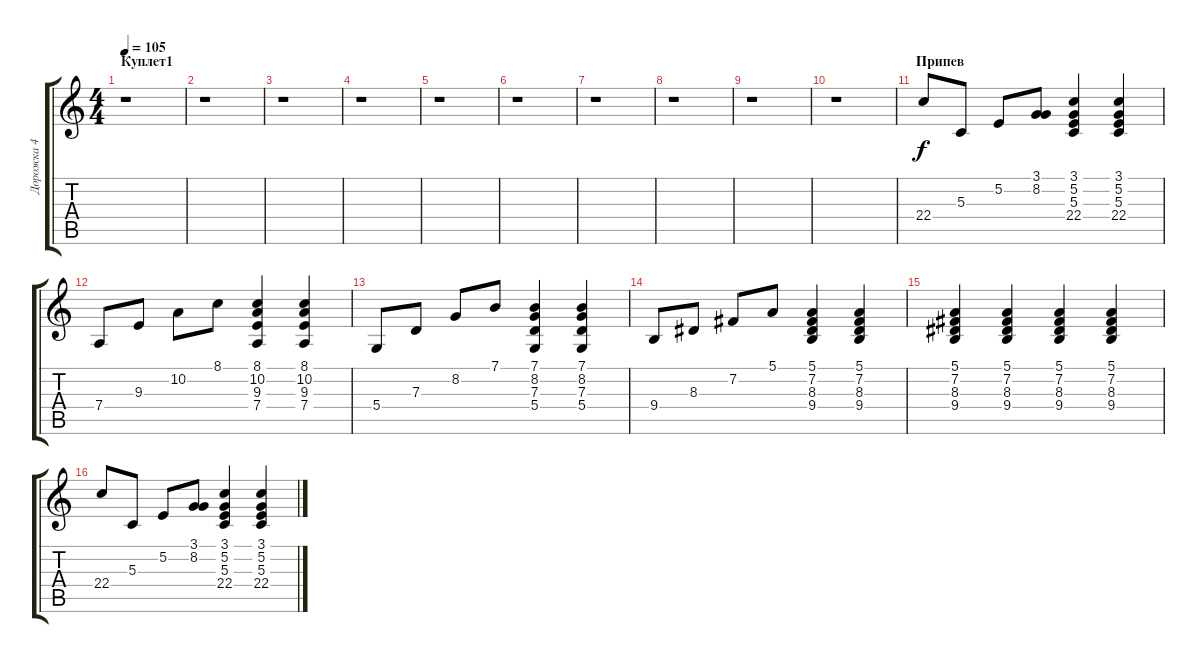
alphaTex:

\track ("Дорожка 4" "Дорожка 4") {instrument blownbottle}
\staff {score tabs}
\tuning (E4 B3 G3 D3 A2 E2) {hide}
\ts (4 4)
\section ("" "Куплет1")
\tempo 105
\clef g2
\ks c
r.1{dy f instrument blownbottle} |
r.1 |
r.1 |
r.1 |
r.1 |
r.1 |
r.1 |
r.1 |
r.1 |
r.1 |
\section ("" "Припев")
22.4.8 5.3.8 5.2.8 (3.1 8.2).8 (3.1 5.2 5.3 22.4).4 (3.1 5.2 5.3 22.4).4 |
7.4.8 9.3.8 10.2.8 8.1.8 (8.1 10.2 9.3 7.4).4 (8.1 10.2 9.3 7.4).4 |
5.4.8 7.3.8 8.2.8 7.1.8 (7.1 8.2 7.3 5.4).4 (7.1 8.2 7.3 5.4).4 |
9.4.8 8.3.8 7.2.8 5.1.8 (5.1 7.2 8.3 9.4).4 (5.1 7.2 8.3 9.4).4 |
(5.1 7.2 8.3 9.4).4 (5.1 7.2 8.3 9.4).4 (5.1 7.2 8.3 9.4).4 (5.1 7.2 8.3 9.4).4 |
22.4.8 5.3.8 5.2.8 (3.1 8.2).8 (3.1 5.2 5.3 22.4).4 (3.1 5.2 5.3 22.4).4
